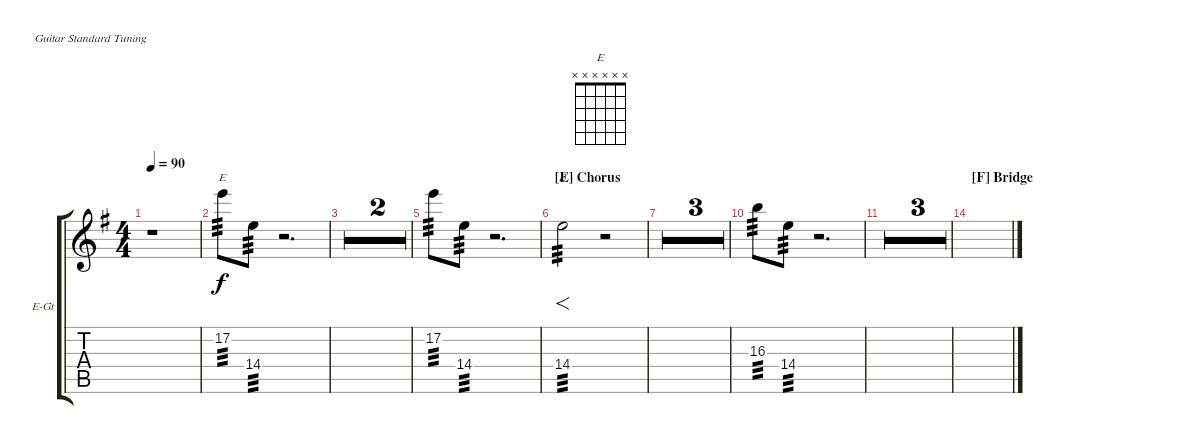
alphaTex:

\defaultSystemsLayout 4
\bracketExtendMode groupsimilarinstruments
\firstSystemTrackNameOrientation horizontal
\otherSystemsTrackNameOrientation horizontal
\track ("Jamie Cook Gtr.2" "E-Gt") {multiBarRest instrument electricguitarclean}
\staff {score tabs}
\tuning (E4 B3 G3 D3 A2 E2)
\chord ("E" x x x x x x)
\ts (4 4)
\tempo 90
\clef g2
\ks g
r.1{dy f} |
17.2.8{ch "E" tp 3} 14.4.8{tp 3} r.2{d} |
r.1 |
r.1 |
17.2.8{tp 3} 14.4.8{tp 3} r.2{d} |
\section ("E" "Chorus")
14.4.2{f ch "E" tp 3} r.2 |
r.1 |
r.1 |
r.1 |
16.3.8{tp 3} 14.4.8{tp 3} r.2{d} |
r.1 |
r.1 |
r.1 |
\section ("F" "Bridge")
